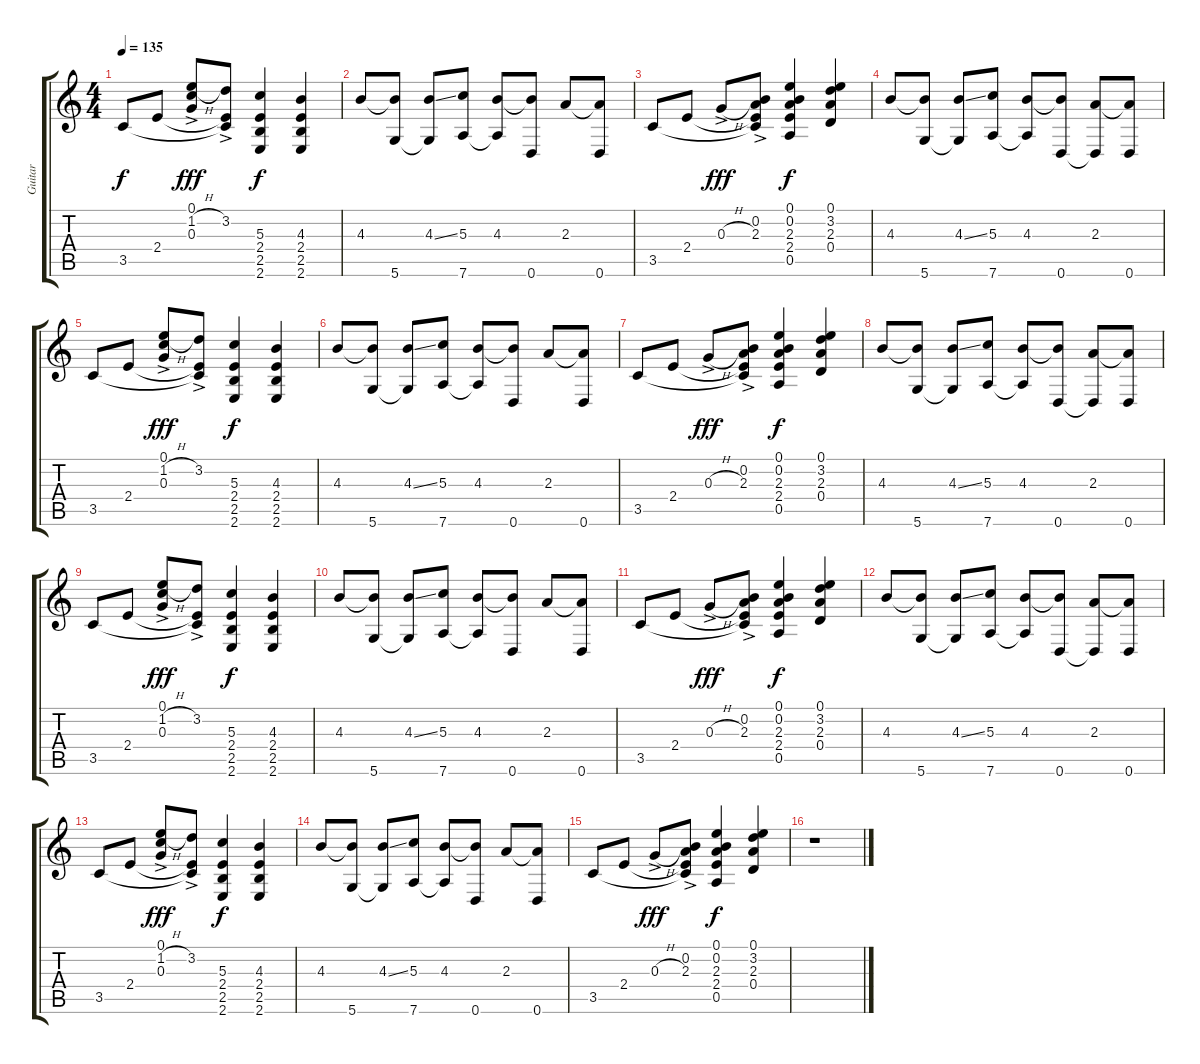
\track ("Guitar" "Guitar") {instrument distortionguitar}
\staff {score tabs}
\tuning (E4 B3 G3 D3 A2 D2) {hide}
\ts (4 4)
\tempo 135
\clef g2
\ks c
3.5.8{dy f} 2.4.8 (0.1{ac} 1.2{h ac} 0.3{ac}).8{dy fff} (3.2{ac} 2.4{t} 3.5{t}).8 (5.3 2.4 2.5 2.6).4{dy f} (4.3 2.4 2.5 2.6).4 |
4.3.8 (4.3{t} 5.6).8 (4.3{ss} 5.6{t}).8 (5.3 7.6).8 (4.3 7.6{t}).8 (4.3{t} 0.6).8 2.3.8 (2.3{t} 0.6).8 |
3.5.8 2.4.8 0.3{h ac}.8{dy fff} (0.2{ac} 2.3{ac} 2.4{t} 3.5{t}).8 (0.1 0.2 2.3 2.4 0.5).4{dy f} (0.1 3.2 2.3 0.4).4 |
4.3.8 (4.3{t} 5.6).8 (4.3{ss} 5.6{t}).8 (5.3 7.6).8 (4.3 7.6{t}).8 (4.3{t} 0.6).8 (2.3 0.6{t}).8 (2.3{t} 0.6).8 |
3.5.8 2.4.8 (0.1{ac} 1.2{h ac} 0.3{ac}).8{dy fff} (3.2{ac} 2.4{t} 3.5{t}).8 (5.3 2.4 2.5 2.6).4{dy f} (4.3 2.4 2.5 2.6).4 |
4.3.8 (4.3{t} 5.6).8 (4.3{ss} 5.6{t}).8 (5.3 7.6).8 (4.3 7.6{t}).8 (4.3{t} 0.6).8 2.3.8 (2.3{t} 0.6).8 |
3.5.8 2.4.8 0.3{h ac}.8{dy fff} (0.2{ac} 2.3{ac} 2.4{t} 3.5{t}).8 (0.1 0.2 2.3 2.4 0.5).4{dy f} (0.1 3.2 2.3 0.4).4 |
4.3.8 (4.3{t} 5.6).8 (4.3{ss} 5.6{t}).8 (5.3 7.6).8 (4.3 7.6{t}).8 (4.3{t} 0.6).8 (2.3 0.6{t}).8 (2.3{t} 0.6).8 |
3.5.8 2.4.8 (0.1{ac} 1.2{h ac} 0.3{ac}).8{dy fff} (3.2{ac} 2.4{t} 3.5{t}).8 (5.3 2.4 2.5 2.6).4{dy f} (4.3 2.4 2.5 2.6).4 |
4.3.8 (4.3{t} 5.6).8 (4.3{ss} 5.6{t}).8 (5.3 7.6).8 (4.3 7.6{t}).8 (4.3{t} 0.6).8 2.3.8 (2.3{t} 0.6).8 |
3.5.8 2.4.8 0.3{h ac}.8{dy fff} (0.2{ac} 2.3{ac} 2.4{t} 3.5{t}).8 (0.1 0.2 2.3 2.4 0.5).4{dy f} (0.1 3.2 2.3 0.4).4 |
4.3.8 (4.3{t} 5.6).8 (4.3{ss} 5.6{t}).8 (5.3 7.6).8 (4.3 7.6{t}).8 (4.3{t} 0.6).8 (2.3 0.6{t}).8 (2.3{t} 0.6).8 |
3.5.8 2.4.8 (0.1{ac} 1.2{h ac} 0.3{ac}).8{dy fff} (3.2{ac} 2.4{t} 3.5{t}).8 (5.3 2.4 2.5 2.6).4{dy f} (4.3 2.4 2.5 2.6).4 |
4.3.8 (4.3{t} 5.6).8 (4.3{ss} 5.6{t}).8 (5.3 7.6).8 (4.3 7.6{t}).8 (4.3{t} 0.6).8 2.3.8 (2.3{t} 0.6).8 |
3.5.8 2.4.8 0.3{h ac}.8{dy fff} (0.2{ac} 2.3{ac} 2.4{t} 3.5{t}).8 (0.1 0.2 2.3 2.4 0.5).4{dy f} (0.1 3.2 2.3 0.4).4 |
r.1
